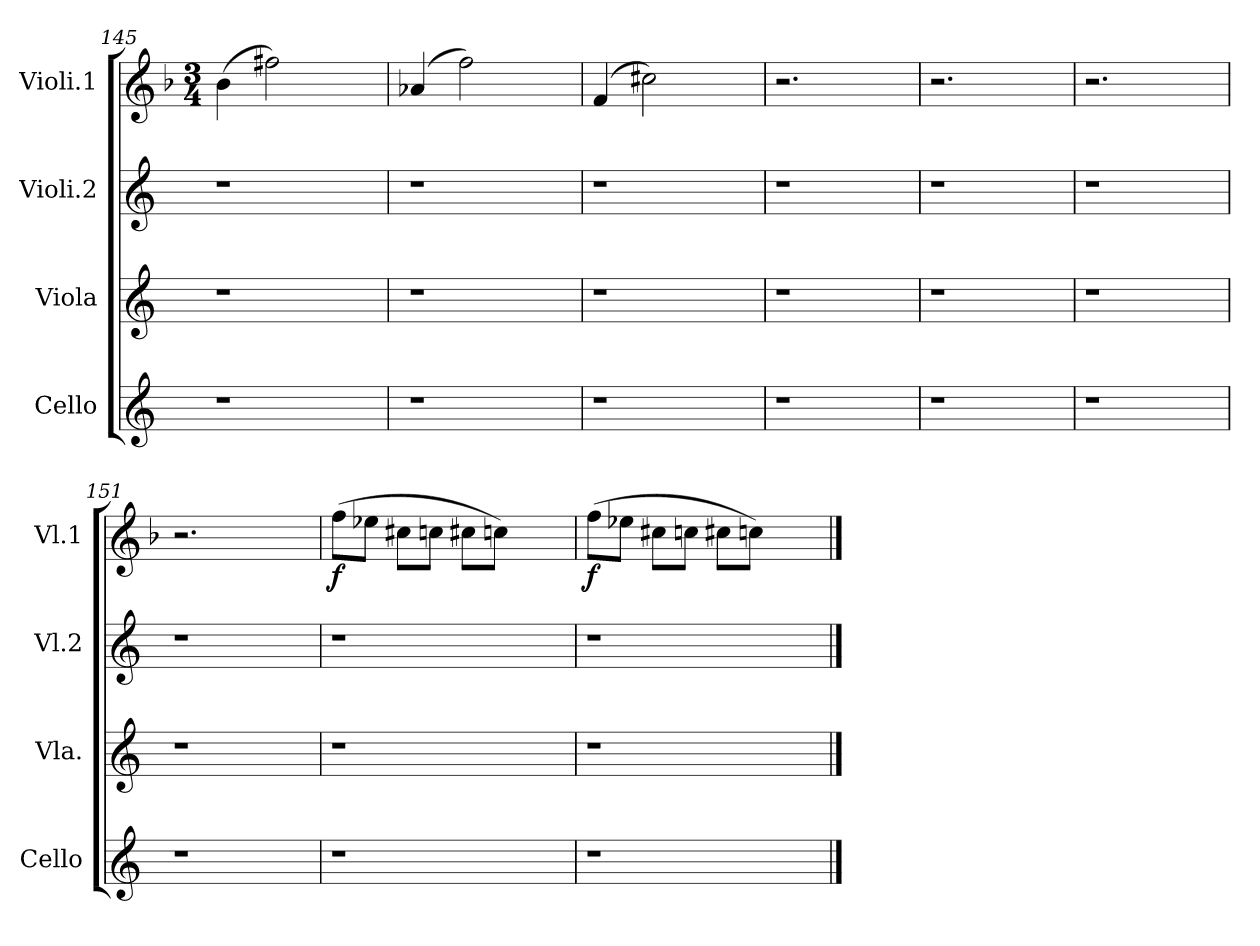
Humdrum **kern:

**kern	**kern	**kern	**kern	**dynam
*part4	*part3	*part2	*part1	*part1
*staff4	*staff3	*staff2	*staff1	*staff1
*I"Cello	*I"Viola	*I"Violi.2	*I"Violi.1	*
*I'Cello	*I'Vla.	*I'Vl.2	*I'Vl.1	*
*clefG2	*clefG2	*clefG2	*clefG2	*
*k[]	*k[]	*k[]	*k[b-]	*
*	*	*	*M3/4	*
=145	=145	=145	=145	=145
1r	1r	1r	(4b-\	.
.	.	.	2ff#X\)	.
.	.	.	4ryy	.
!!LO:LB:g=z
=146	=146	=146	=146	=146
1r	1r	1r	(4a-X/	.
.	.	.	2ff\)	.
.	.	.	4ryy	.
=147	=147	=147	=147	=147
1r	1r	1r	(4f/	.
.	.	.	2cc#X\)	.
.	.	.	4ryy	.
=148	=148	=148	=148	=148
1r	1r	1r	2.r	.
.	.	.	4ryy	.
=149	=149	=149	=149	=149
1r	1r	1r	2.r	.
.	.	.	4ryy	.
=150	=150	=150	=150	=150
1r	1r	1r	2.r	.
.	.	.	4ryy	.
=151	=151	=151	=151	=151
1r	1r	1r	2.r	.
.	.	.	4ryy	.
=152	=152	=152	=152	=152
!	!	!	!	!LO:DY:b
1r	1r	1r	(8ff\L	f
.	.	.	8ee-X\J	.
.	.	.	8cc#X\L	.
.	.	.	8ccn\J	.
.	.	.	8cc#X\L	.
.	.	.	8ccn\J)	.
.	.	.	4ryy	.
!!LO:PB:g=z
=153	=153	=153	=153	=153
!	!	!	!	!LO:DY:b
1r	1r	1r	(8ff\L	f
.	.	.	8ee-X\J	.
.	.	.	8cc#X\L	.
.	.	.	8ccn\J	.
.	.	.	8cc#X\L	.
.	.	.	8ccn\J)	.
.	.	.	4ryy	.
==	==	==	==	==
*-	*-	*-	*-	*-
